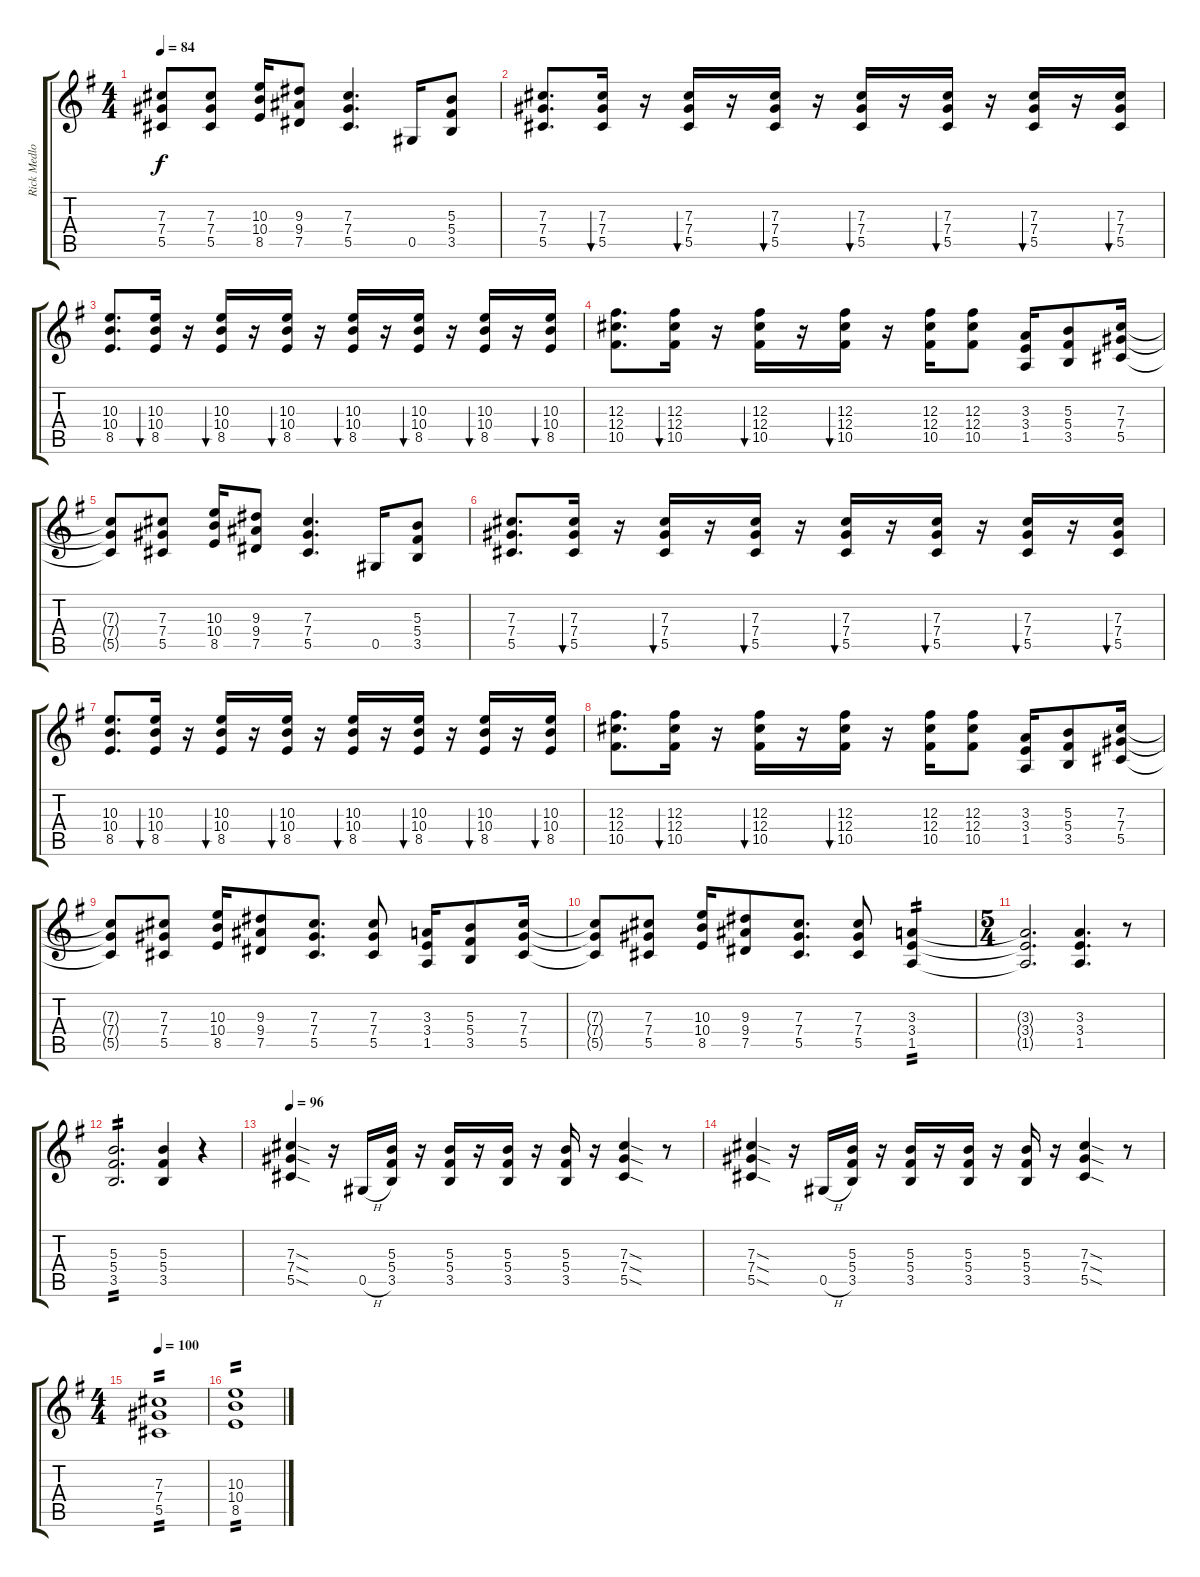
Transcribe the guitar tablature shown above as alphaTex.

\track ("Rick Medlocke Guitar" "Rick Medlo") {instrument electricguitarclean}
\staff {score tabs}
\tuning (Eb4 Bb3 Gb3 Db3 Ab2 Eb2) {hide}
\ts (4 4)
\tempo 84
\clef g2
\ks g
(7.3{t} 7.4{t} 5.5{t}).8{dy f} (7.3 7.4 5.5).8 (10.3 10.4 8.5).16 (9.3 9.4 7.5).8 (7.3 7.4 5.5).4{d} 0.5.16 (5.3 5.4 3.5).8 |
(7.3 7.4 5.5).8{d} (7.3 7.4 5.5).16{bu 120} r.16 (7.3 7.4 5.5).16{bu 120} r.16 (7.3 7.4 5.5).16{bu 120} r.16 (7.3 7.4 5.5).16{bu 120} r.16 (7.3 7.4 5.5).16{bu 120} r.16 (7.3 7.4 5.5).16{bu 120} r.16 (7.3 7.4 5.5).16{bu 120} |
(10.3 10.4 8.5).8{d} (10.3 10.4 8.5).16{bu 120} r.16 (10.3 10.4 8.5).16{bu 120} r.16 (10.3 10.4 8.5).16{bu 120} r.16 (10.3 10.4 8.5).16{bu 120} r.16 (10.3 10.4 8.5).16{bu 120} r.16 (10.3 10.4 8.5).16{bu 120} r.16 (10.3 10.4 8.5).16{bu 120} |
(12.3 12.4 10.5).8{d} (12.3 12.4 10.5).16{bu 120} r.16 (12.3 12.4 10.5).16{bu 120} r.16 (12.3 12.4 10.5).16{bu 120} r.16 (12.3 12.4 10.5).16 (12.3 12.4 10.5).8 (3.3 3.4 1.5).16 (5.3 5.4 3.5).8 (7.3 7.4 5.5).16 |
(7.3{t} 7.4{t} 5.5{t}).8 (7.3 7.4 5.5).8 (10.3 10.4 8.5).16 (9.3 9.4 7.5).8 (7.3 7.4 5.5).4{d} 0.5.16 (5.3 5.4 3.5).8 |
(7.3 7.4 5.5).8{d} (7.3 7.4 5.5).16{bu 120} r.16 (7.3 7.4 5.5).16{bu 120} r.16 (7.3 7.4 5.5).16{bu 120} r.16 (7.3 7.4 5.5).16{bu 120} r.16 (7.3 7.4 5.5).16{bu 120} r.16 (7.3 7.4 5.5).16{bu 120} r.16 (7.3 7.4 5.5).16{bu 120} |
(10.3 10.4 8.5).8{d} (10.3 10.4 8.5).16{bu 120} r.16 (10.3 10.4 8.5).16{bu 120} r.16 (10.3 10.4 8.5).16{bu 120} r.16 (10.3 10.4 8.5).16{bu 120} r.16 (10.3 10.4 8.5).16{bu 120} r.16 (10.3 10.4 8.5).16{bu 120} r.16 (10.3 10.4 8.5).16{bu 120} |
(12.3 12.4 10.5).8{d} (12.3 12.4 10.5).16{bu 120} r.16 (12.3 12.4 10.5).16{bu 120} r.16 (12.3 12.4 10.5).16{bu 120} r.16 (12.3 12.4 10.5).16 (12.3 12.4 10.5).8 (3.3 3.4 1.5).16 (5.3 5.4 3.5).8 (7.3 7.4 5.5).16 |
(7.3{t} 7.4{t} 5.5{t}).8 (7.3 7.4 5.5).8 (10.3 10.4 8.5).16 (9.3 9.4 7.5).8 (7.3 7.4 5.5).8{d} (7.3 7.4 5.5).8 (3.3 3.4 1.5).16 (5.3 5.4 3.5).8 (7.3 7.4 5.5).16 |
(7.3{t} 7.4{t} 5.5{t}).8 (7.3 7.4 5.5).8 (10.3 10.4 8.5).16 (9.3 9.4 7.5).8 (7.3 7.4 5.5).8{d} (7.3 7.4 5.5).8 (3.3 3.4 1.5).4{tp 2} |
\ts (5 4)
(3.3{t} 3.4{t} 1.5{t}).2{d} (3.3 3.4 1.5).4{d} r.8 |
(5.3 5.4 3.5).2{d tp 2} (5.3 5.4 3.5).4 r.4 |
\tempo 96
(7.3{sod} 7.4{sod} 5.5{sod}).4 r.16 0.5{h}.16 (5.3 5.4 3.5).16 r.16 (5.3 5.4 3.5).16 r.16 (5.3 5.4 3.5).16 r.16 (5.3 5.4 3.5).16 r.16 (7.3{sod} 7.4{sod} 5.5{sod}).4 r.8 |
(7.3{sod} 7.4{sod} 5.5{sod}).4 r.16 0.5{h}.16 (5.3 5.4 3.5).16 r.16 (5.3 5.4 3.5).16 r.16 (5.3 5.4 3.5).16 r.16 (5.3 5.4 3.5).16 r.16 (7.3{sod} 7.4{sod} 5.5{sod}).4 r.8 |
\ts (4 4)
\tempo 100
(7.3 7.4 5.5).1{tp 2} |
(10.3 10.4 8.5).1{tp 2}
